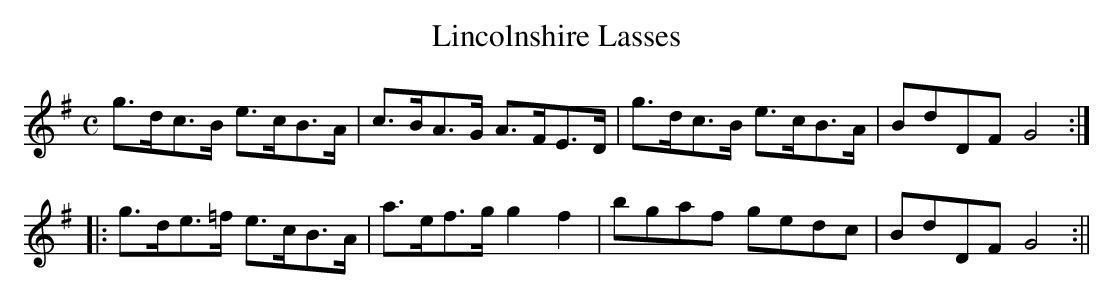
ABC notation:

X:1
T:Lincolnshire Lasses
M:C
L:1/8
K:G
g>dc>B e>cB>A|c>BA>G A>FE>D|g>dc>B e>cB>A|BdDF G4:|
|:g>de>=f e>cB>A|a>ef>g g2f2|bgaf gedc|BdDF G4:||
